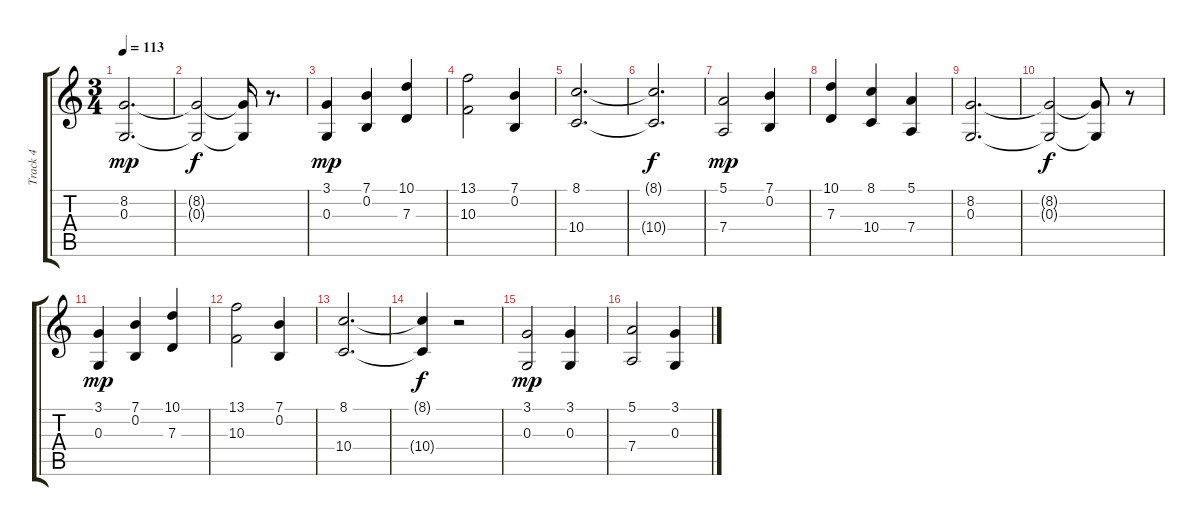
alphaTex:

\track ("Track 4" "Track 4") {instrument fx7echoes}
\staff {score tabs}
\tuning (E4 B3 G3 D3 A2 E2) {hide}
\ts (3 4)
\tempo 113
\clef g2
\ks c
(8.2 0.3).2{d dy mp} |
(8.2{t} 0.3{t}).2{dy f} (8.2{t} 0.3{t}).16 r.8{d} |
(3.1 0.3).4{dy mp} (7.1 0.2).4 (10.1 7.3).4 |
(13.1 10.3).2 (7.1 0.2).4 |
(8.1 10.4).2{d} |
(8.1{t} 10.4{t}).2{d dy f} |
(5.1 7.4).2{dy mp} (7.1 0.2).4 |
(10.1 7.3).4 (8.1 10.4).4 (5.1 7.4).4 |
(8.2 0.3).2{d} |
(8.2{t} 0.3{t}).2{dy f} (8.2{t} 0.3{t}).8 r.8 |
(3.1 0.3).4{dy mp} (7.1 0.2).4 (10.1 7.3).4 |
(13.1 10.3).2 (7.1 0.2).4 |
(8.1 10.4).2{d} |
(8.1{t} 10.4{t}).4{dy f} r.2 |
(3.1 0.3).2{dy mp} (3.1 0.3).4 |
(5.1 7.4).2 (3.1 0.3).4
